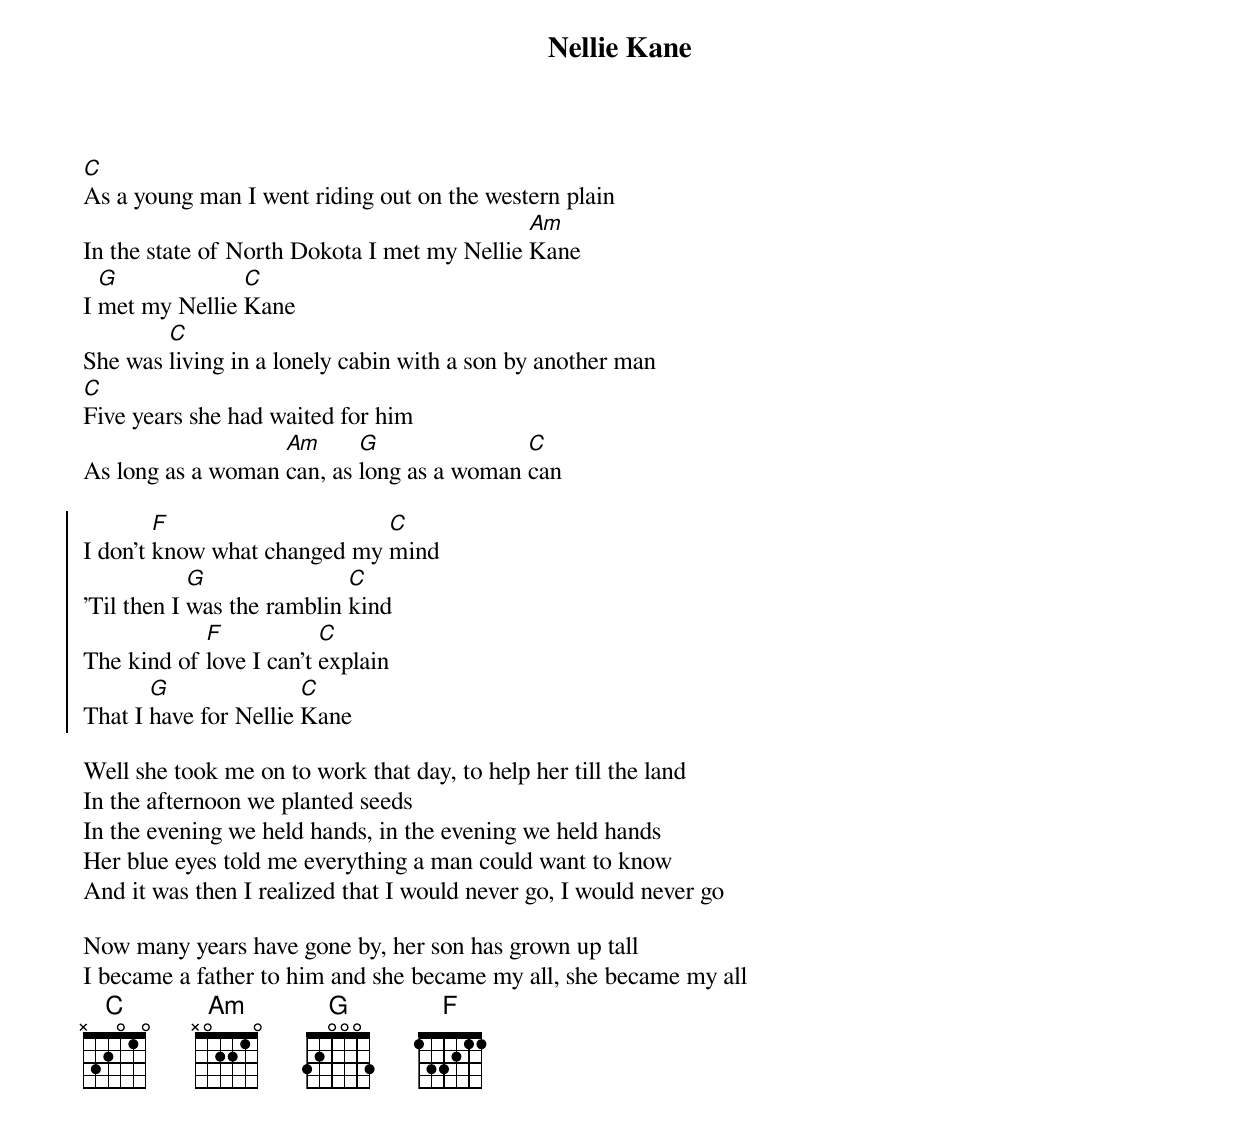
{title: Nellie Kane}

[C]As a young man I went riding out on the western plain
In the state of North Dokota I met my Nellie [Am]Kane
I [G]met my Nellie [C]Kane
She was [C]living in a lonely cabin with a son by another man
[C]Five years she had waited for him
As long as a woman [Am]can, as [G]long as a woman [C]can

{start_of_chorus}
I don't [F]know what changed my [C]mind
'Til then I [G]was the ramblin [C]kind
The kind of [F]love I can't [C]explain
That I [G]have for Nellie [C]Kane
{end_of_chorus}

Well she took me on to work that day, to help her till the land
In the afternoon we planted seeds
In the evening we held hands, in the evening we held hands
Her blue eyes told me everything a man could want to know
And it was then I realized that I would never go, I would never go

Now many years have gone by, her son has grown up tall
I became a father to him and she became my all, she became my all
